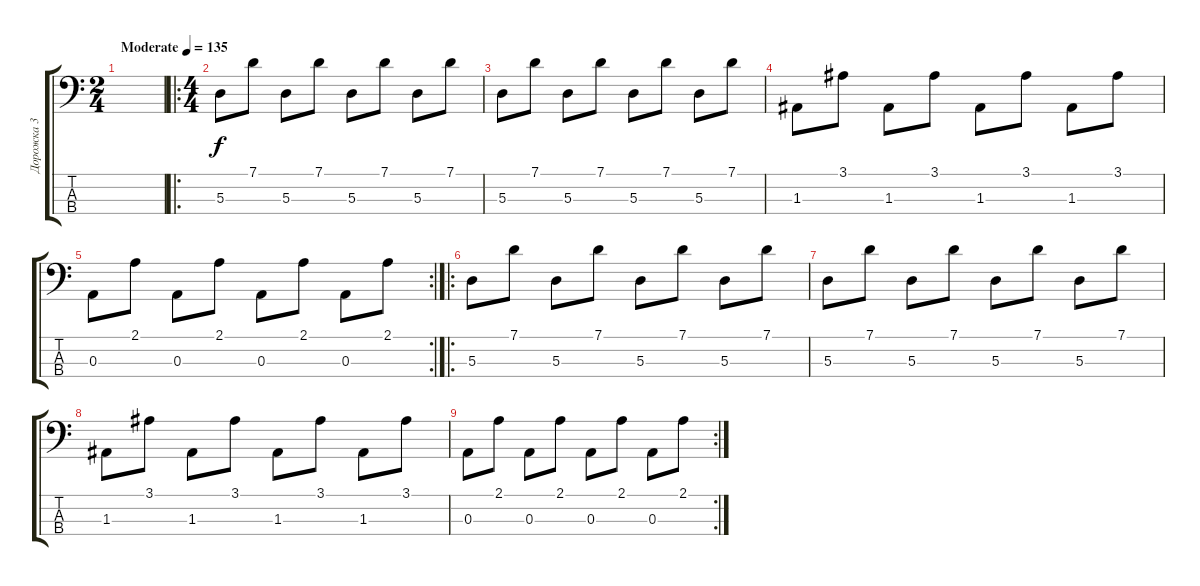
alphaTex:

\track ("Дорожка 3" "Дорожка 3") {instrument electricbassfinger}
\staff {score tabs}
\tuning (G2 D2 A1 E1) {hide}
\ts (2 4)
\tempo (135 "Moderate")
\clef f4
\ks c
|
\ro
\ts (4 4)
5.3.8 7.1.8 5.3.8 7.1.8 5.3.8 7.1.8 5.3.8 7.1.8 |
5.3.8 7.1.8 5.3.8 7.1.8 5.3.8 7.1.8 5.3.8 7.1.8 |
1.3.8 3.1.8 1.3.8 3.1.8 1.3.8 3.1.8 1.3.8 3.1.8 |
\rc 2
0.3.8 2.1.8 0.3.8 2.1.8 0.3.8 2.1.8 0.3.8 2.1.8 |
\ro
5.3.8 7.1.8 5.3.8 7.1.8 5.3.8 7.1.8 5.3.8 7.1.8 |
5.3.8 7.1.8 5.3.8 7.1.8 5.3.8 7.1.8 5.3.8 7.1.8 |
1.3.8 3.1.8 1.3.8 3.1.8 1.3.8 3.1.8 1.3.8 3.1.8 |
\rc 2
0.3.8 2.1.8 0.3.8 2.1.8 0.3.8 2.1.8 0.3.8 2.1.8
